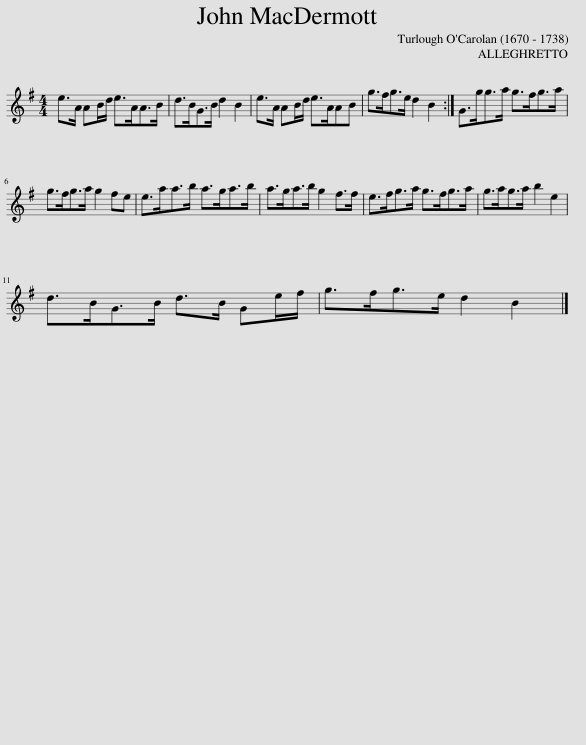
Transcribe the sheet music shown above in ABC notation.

X:1
L:1/8
M:4/4
I:linebreak $
K:G
V:1 treble
V:1
 e>A AB/d/ e>AA>B | d>BG>B d2 B2 | e>A AB/d/ e>AAB | g>fg>e d2 B2 :| G>gg>a g>fg>a |$ %5
 g>fg>a g2 fe | e>aa>b a>ga>b | a>ga>b g2 f>f | e>fg>a g>fg>a | g>ag>a b2 e2 |$ %10
 d>BG>B d>B Ge/f/ | g>fg>e d2 B2 |] %12
